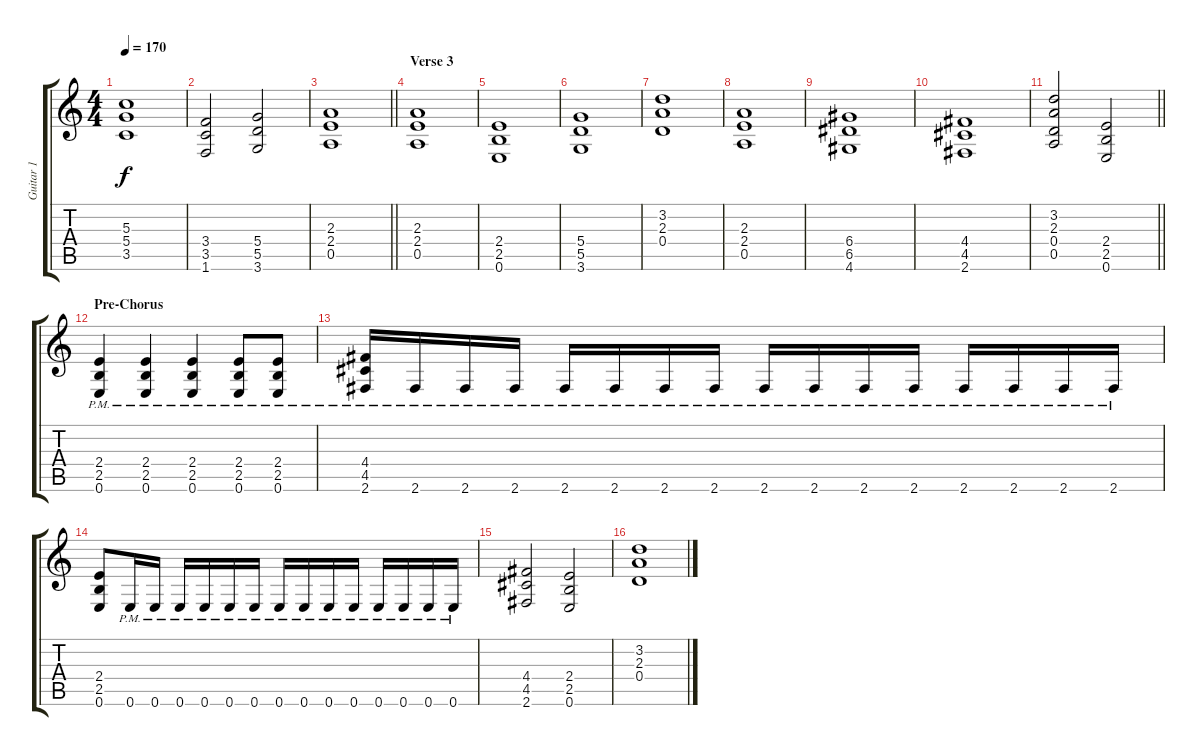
\track ("Guitar 1" "Guitar 1") {instrument distortionguitar}
\staff {score tabs}
\tuning (E4 B3 G3 D3 A2 E2) {hide}
\ts (4 4)
\tempo 170
\clef g2
\ks c
(5.3 5.4 3.5).1{dy f} |
(3.4 3.5 1.6).2 (5.4 5.5 3.6).2 |
\barLineRight lightlight
(2.3 2.4 0.5).1 |
\section ("" "Verse 3")
(2.3 2.4 0.5).1 |
(2.4 2.5 0.6).1 |
(5.4 5.5 3.6).1 |
(3.2 2.3 0.4).1 |
(2.3 2.4 0.5).1 |
(6.4 6.5 4.6).1 |
(4.4 4.5 2.6).1 |
\barLineRight lightlight
(3.2 2.3 0.4 0.5).2 (2.4 2.5 0.6).2 |
\section ("" "Pre-Chorus")
(2.4{pm} 2.5{pm} 0.6{pm}).4 (2.4{pm} 2.5{pm} 0.6{pm}).4 (2.4{pm} 2.5{pm} 0.6{pm}).4 (2.4{pm} 2.5{pm} 0.6{pm}).8 (2.4{pm} 2.5{pm} 0.6{pm}).8 |
(4.4 4.5 2.6{pm}).16 2.6{pm}.16 2.6{pm}.16 2.6{pm}.16 2.6{pm}.16 2.6{pm}.16 2.6{pm}.16 2.6{pm}.16 2.6{pm}.16 2.6{pm}.16 2.6{pm}.16 2.6{pm}.16 2.6{pm}.16 2.6{pm}.16 2.6{pm}.16 2.6{pm}.16 |
(2.4 2.5 0.6).8 0.6{pm}.16 0.6{pm}.16 0.6{pm}.16 0.6{pm}.16 0.6{pm}.16 0.6{pm}.16 0.6{pm}.16 0.6{pm}.16 0.6{pm}.16 0.6{pm}.16 0.6{pm}.16 0.6{pm}.16 0.6{pm}.16 0.6{pm}.16 |
(4.4 4.5 2.6).2 (2.4 2.5 0.6).2 |
(3.2 2.3 0.4).1
